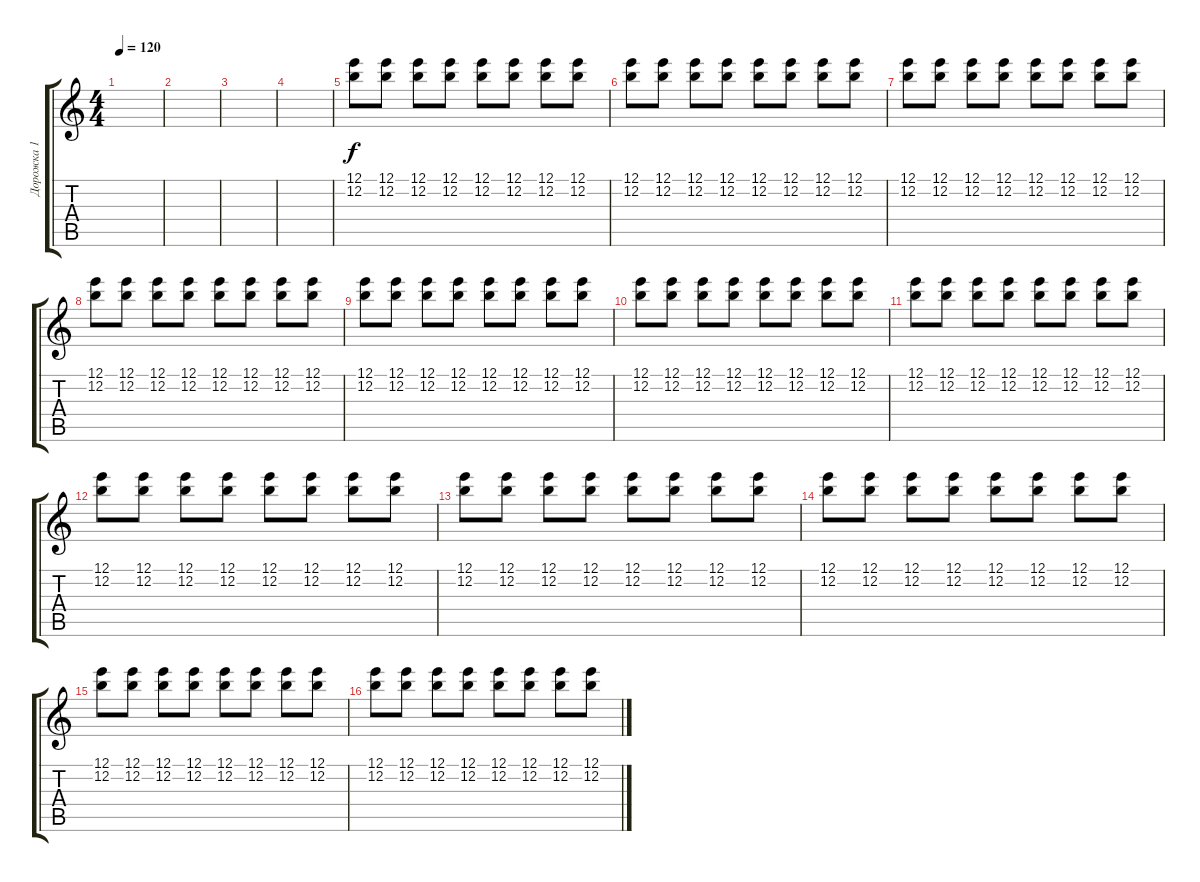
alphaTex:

\track ("Дорожка 1" "Дорожка 1") {instrument overdrivenguitar}
\staff {score tabs}
\tuning (E4 B3 G3 D3 A2 E2) {hide}
\ts (4 4)
\tempo 120
\clef g2
\ks c
|
|
|
|
(12.1 12.2).8 (12.1 12.2).8 (12.1 12.2).8 (12.1 12.2).8 (12.1 12.2).8 (12.1 12.2).8 (12.1 12.2).8 (12.1 12.2).8 |
(12.1 12.2).8 (12.1 12.2).8 (12.1 12.2).8 (12.1 12.2).8 (12.1 12.2).8 (12.1 12.2).8 (12.1 12.2).8 (12.1 12.2).8 |
(12.1 12.2).8 (12.1 12.2).8 (12.1 12.2).8 (12.1 12.2).8 (12.1 12.2).8 (12.1 12.2).8 (12.1 12.2).8 (12.1 12.2).8 |
(12.1 12.2).8 (12.1 12.2).8 (12.1 12.2).8 (12.1 12.2).8 (12.1 12.2).8 (12.1 12.2).8 (12.1 12.2).8 (12.1 12.2).8 |
(12.1 12.2).8 (12.1 12.2).8 (12.1 12.2).8 (12.1 12.2).8 (12.1 12.2).8 (12.1 12.2).8 (12.1 12.2).8 (12.1 12.2).8 |
(12.1 12.2).8 (12.1 12.2).8 (12.1 12.2).8 (12.1 12.2).8 (12.1 12.2).8 (12.1 12.2).8 (12.1 12.2).8 (12.1 12.2).8 |
(12.1 12.2).8 (12.1 12.2).8 (12.1 12.2).8 (12.1 12.2).8 (12.1 12.2).8 (12.1 12.2).8 (12.1 12.2).8 (12.1 12.2).8 |
(12.1 12.2).8 (12.1 12.2).8 (12.1 12.2).8 (12.1 12.2).8 (12.1 12.2).8 (12.1 12.2).8 (12.1 12.2).8 (12.1 12.2).8 |
(12.1 12.2).8 (12.1 12.2).8 (12.1 12.2).8 (12.1 12.2).8 (12.1 12.2).8 (12.1 12.2).8 (12.1 12.2).8 (12.1 12.2).8 |
(12.1 12.2).8 (12.1 12.2).8 (12.1 12.2).8 (12.1 12.2).8 (12.1 12.2).8 (12.1 12.2).8 (12.1 12.2).8 (12.1 12.2).8 |
(12.1 12.2).8 (12.1 12.2).8 (12.1 12.2).8 (12.1 12.2).8 (12.1 12.2).8 (12.1 12.2).8 (12.1 12.2).8 (12.1 12.2).8 |
(12.1 12.2).8 (12.1 12.2).8 (12.1 12.2).8 (12.1 12.2).8 (12.1 12.2).8 (12.1 12.2).8 (12.1 12.2).8 (12.1 12.2).8
